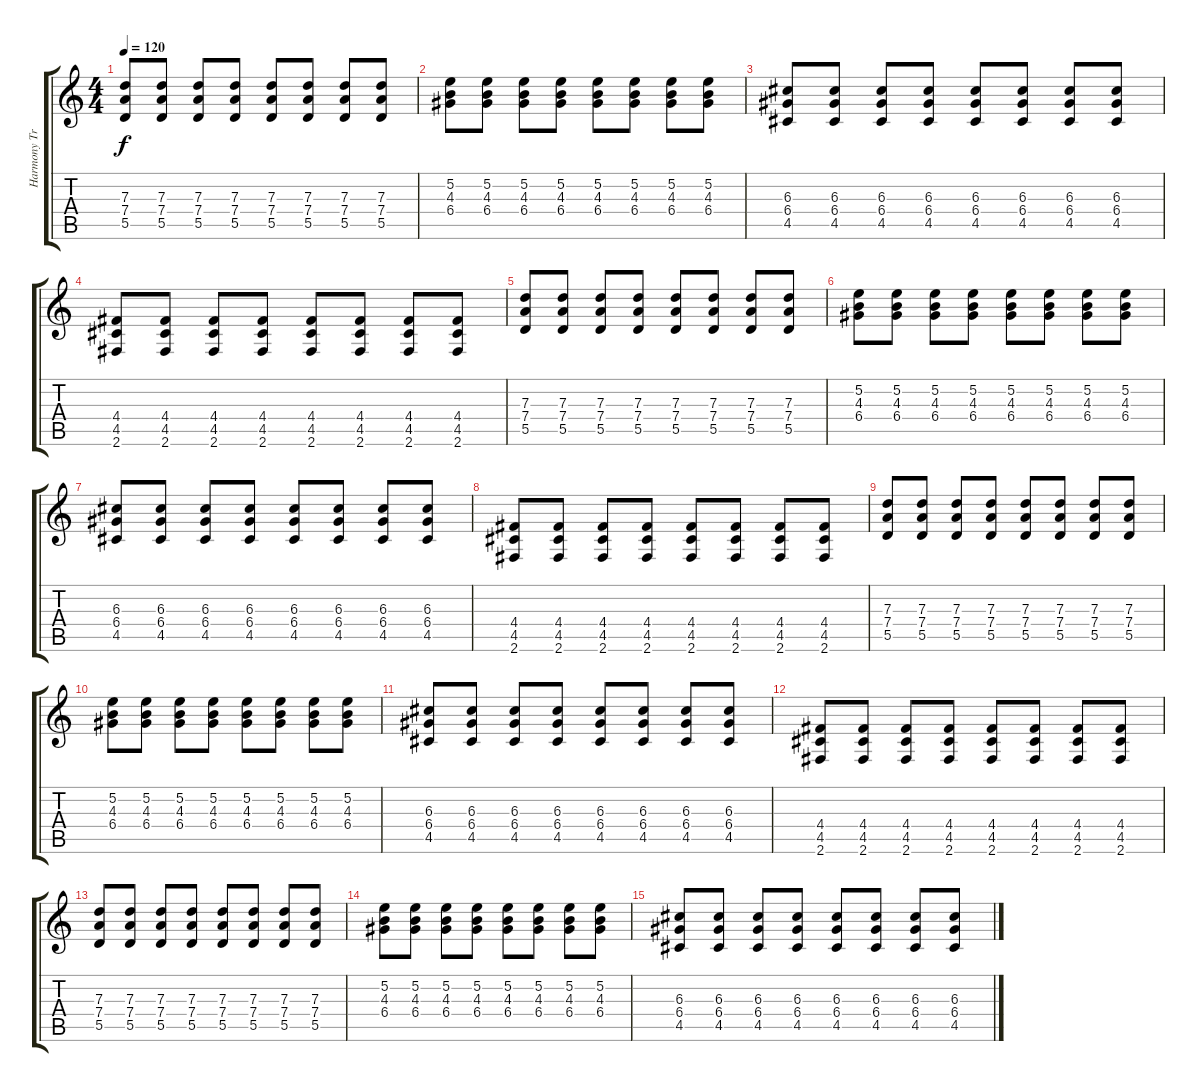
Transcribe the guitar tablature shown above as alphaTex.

\track ("Harmony Trumpet" "Harmony Tr") {instrument distortionguitar}
\staff {score tabs}
\tuning (E4 B3 G3 D3 A2 E2) {hide}
\ts (4 4)
\tempo 120
\clef g2
\ks c
(7.3 7.4 5.5).8{dy f} (7.3 7.4 5.5).8 (7.3 7.4 5.5).8 (7.3 7.4 5.5).8 (7.3 7.4 5.5).8 (7.3 7.4 5.5).8 (7.3 7.4 5.5).8 (7.3 7.4 5.5).8 |
(5.2 4.3 6.4).8 (5.2 4.3 6.4).8 (5.2 4.3 6.4).8 (5.2 4.3 6.4).8 (5.2 4.3 6.4).8 (5.2 4.3 6.4).8 (5.2 4.3 6.4).8 (5.2 4.3 6.4).8 |
(6.3 6.4 4.5).8 (6.3 6.4 4.5).8 (6.3 6.4 4.5).8 (6.3 6.4 4.5).8 (6.3 6.4 4.5).8 (6.3 6.4 4.5).8 (6.3 6.4 4.5).8 (6.3 6.4 4.5).8 |
(4.4 4.5 2.6).8 (4.4 4.5 2.6).8 (4.4 4.5 2.6).8 (4.4 4.5 2.6).8 (4.4 4.5 2.6).8 (4.4 4.5 2.6).8 (4.4 4.5 2.6).8 (4.4 4.5 2.6).8 |
(7.3 7.4 5.5).8 (7.3 7.4 5.5).8 (7.3 7.4 5.5).8 (7.3 7.4 5.5).8 (7.3 7.4 5.5).8 (7.3 7.4 5.5).8 (7.3 7.4 5.5).8 (7.3 7.4 5.5).8 |
(5.2 4.3 6.4).8 (5.2 4.3 6.4).8 (5.2 4.3 6.4).8 (5.2 4.3 6.4).8 (5.2 4.3 6.4).8 (5.2 4.3 6.4).8 (5.2 4.3 6.4).8 (5.2 4.3 6.4).8 |
(6.3 6.4 4.5).8 (6.3 6.4 4.5).8 (6.3 6.4 4.5).8 (6.3 6.4 4.5).8 (6.3 6.4 4.5).8 (6.3 6.4 4.5).8 (6.3 6.4 4.5).8 (6.3 6.4 4.5).8 |
(4.4 4.5 2.6).8 (4.4 4.5 2.6).8 (4.4 4.5 2.6).8 (4.4 4.5 2.6).8 (4.4 4.5 2.6).8 (4.4 4.5 2.6).8 (4.4 4.5 2.6).8 (4.4 4.5 2.6).8 |
(7.3 7.4 5.5).8 (7.3 7.4 5.5).8 (7.3 7.4 5.5).8 (7.3 7.4 5.5).8 (7.3 7.4 5.5).8 (7.3 7.4 5.5).8 (7.3 7.4 5.5).8 (7.3 7.4 5.5).8 |
(5.2 4.3 6.4).8 (5.2 4.3 6.4).8 (5.2 4.3 6.4).8 (5.2 4.3 6.4).8 (5.2 4.3 6.4).8 (5.2 4.3 6.4).8 (5.2 4.3 6.4).8 (5.2 4.3 6.4).8 |
(6.3 6.4 4.5).8 (6.3 6.4 4.5).8 (6.3 6.4 4.5).8 (6.3 6.4 4.5).8 (6.3 6.4 4.5).8 (6.3 6.4 4.5).8 (6.3 6.4 4.5).8 (6.3 6.4 4.5).8 |
(4.4 4.5 2.6).8 (4.4 4.5 2.6).8 (4.4 4.5 2.6).8 (4.4 4.5 2.6).8 (4.4 4.5 2.6).8 (4.4 4.5 2.6).8 (4.4 4.5 2.6).8 (4.4 4.5 2.6).8 |
(7.3 7.4 5.5).8 (7.3 7.4 5.5).8 (7.3 7.4 5.5).8 (7.3 7.4 5.5).8 (7.3 7.4 5.5).8 (7.3 7.4 5.5).8 (7.3 7.4 5.5).8 (7.3 7.4 5.5).8 |
(5.2 4.3 6.4).8 (5.2 4.3 6.4).8 (5.2 4.3 6.4).8 (5.2 4.3 6.4).8 (5.2 4.3 6.4).8 (5.2 4.3 6.4).8 (5.2 4.3 6.4).8 (5.2 4.3 6.4).8 |
(6.3 6.4 4.5).8 (6.3 6.4 4.5).8 (6.3 6.4 4.5).8 (6.3 6.4 4.5).8 (6.3 6.4 4.5).8 (6.3 6.4 4.5).8 (6.3 6.4 4.5).8 (6.3 6.4 4.5).8
